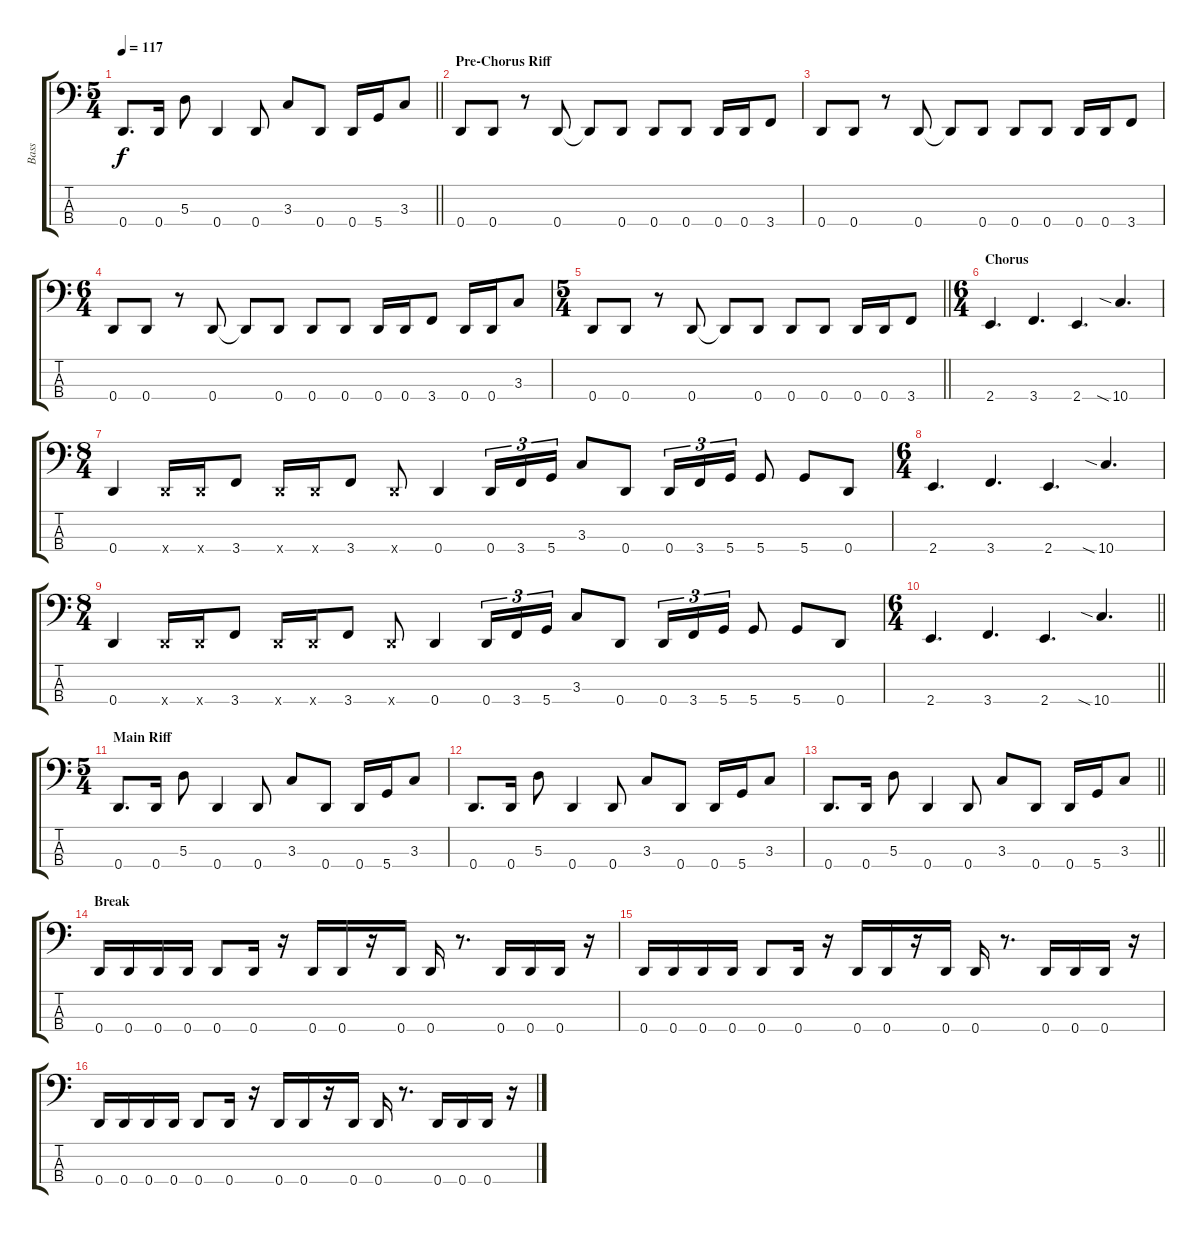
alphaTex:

\track ("Bass" "Bass") {instrument electricbasspick}
\staff {score tabs}
\tuning (G2 D2 A1 D1) {hide}
\ts (5 4)
\tempo 117
\clef f4
\barLineRight lightlight
\ks c
0.4.8{d dy f} 0.4.16 5.3.8 0.4.4 0.4.8 3.3.8 0.4.8 0.4.16 5.4.16 3.3.8 |
\section ("" "Pre-Chorus Riff")
0.4.8 0.4.8 r.8 0.4.8 0.4{t}.8 0.4.8 0.4.8 0.4.8 0.4.16 0.4.16 3.4.8 |
0.4.8 0.4.8 r.8 0.4.8 0.4{t}.8 0.4.8 0.4.8 0.4.8 0.4.16 0.4.16 3.4.8 |
\ts (6 4)
0.4.8 0.4.8 r.8 0.4.8 0.4{t}.8 0.4.8 0.4.8 0.4.8 0.4.16 0.4.16 3.4.8 0.4.16 0.4.16 3.3.8 |
\ts (5 4)
\barLineRight lightlight
0.4.8 0.4.8 r.8 0.4.8 0.4{t}.8 0.4.8 0.4.8 0.4.8 0.4.16 0.4.16 3.4.8 |
\ts (6 4)
\section ("" "Chorus")
2.4.4{d} 3.4.4{d} 2.4.4{d} 10.4{sia}.4{d} |
\ts (8 4)
0.4.4 0.4{x}.16 0.4{x}.16 3.4.8 0.4{x}.16 0.4{x}.16 3.4.8 0.4{x}.8 0.4.4 0.4.16{tu (3 2)} 3.4.16{tu (3 2)} 5.4.16{tu (3 2)} 3.3.8 0.4.8 0.4.16{tu (3 2)} 3.4.16{tu (3 2)} 5.4.16{tu (3 2)} 5.4.8 5.4.8 0.4.8 |
\ts (6 4)
2.4.4{d} 3.4.4{d} 2.4.4{d} 10.4{sia}.4{d} |
\ts (8 4)
0.4.4 0.4{x}.16 0.4{x}.16 3.4.8 0.4{x}.16 0.4{x}.16 3.4.8 0.4{x}.8 0.4.4 0.4.16{tu (3 2)} 3.4.16{tu (3 2)} 5.4.16{tu (3 2)} 3.3.8 0.4.8 0.4.16{tu (3 2)} 3.4.16{tu (3 2)} 5.4.16{tu (3 2)} 5.4.8 5.4.8 0.4.8 |
\ts (6 4)
\barLineRight lightlight
2.4.4{d} 3.4.4{d} 2.4.4{d} 10.4{sia}.4{d} |
\ts (5 4)
\section ("" "Main Riff")
0.4.8{d} 0.4.16 5.3.8 0.4.4 0.4.8 3.3.8 0.4.8 0.4.16 5.4.16 3.3.8 |
0.4.8{d} 0.4.16 5.3.8 0.4.4 0.4.8 3.3.8 0.4.8 0.4.16 5.4.16 3.3.8 |
\barLineRight lightlight
0.4.8{d} 0.4.16 5.3.8 0.4.4 0.4.8 3.3.8 0.4.8 0.4.16 5.4.16 3.3.8 |
\section ("" "Break")
0.4.16 0.4.16 0.4.16 0.4.16 0.4.8 0.4.16 r.16 0.4.16 0.4.16 r.16 0.4.16 0.4.16 r.8{d} 0.4.16 0.4.16 0.4.16 r.16 |
0.4.16 0.4.16 0.4.16 0.4.16 0.4.8 0.4.16 r.16 0.4.16 0.4.16 r.16 0.4.16 0.4.16 r.8{d} 0.4.16 0.4.16 0.4.16 r.16 |
0.4.16 0.4.16 0.4.16 0.4.16 0.4.8 0.4.16 r.16 0.4.16 0.4.16 r.16 0.4.16 0.4.16 r.8{d} 0.4.16 0.4.16 0.4.16 r.16
